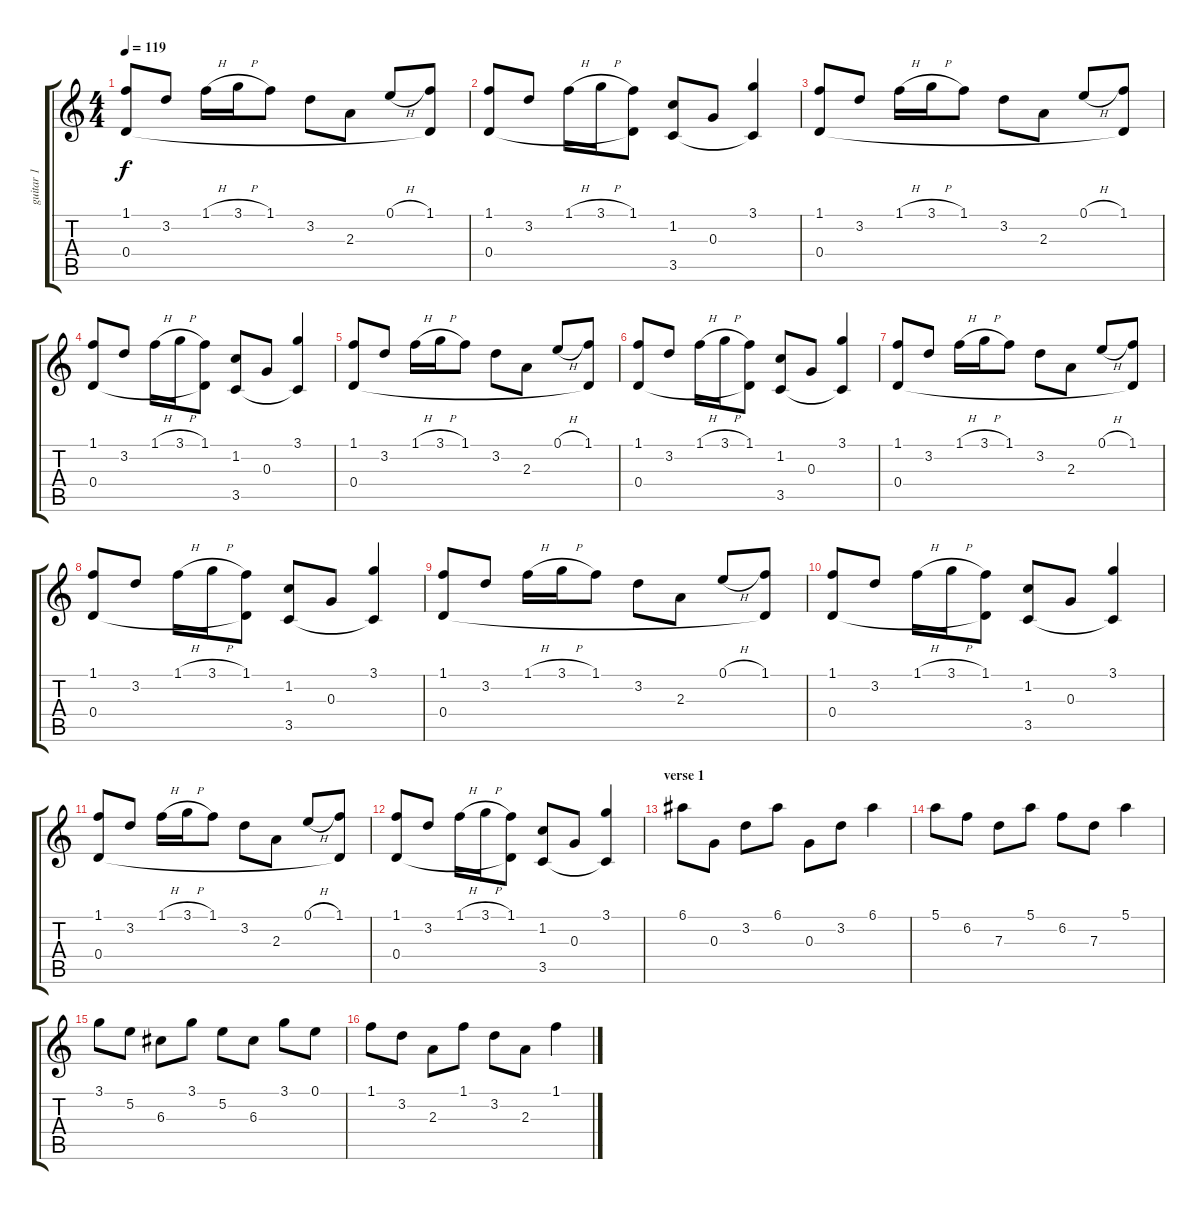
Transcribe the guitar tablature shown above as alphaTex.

\track ("guitar 1" "guitar 1") {instrument acousticguitarnylon}
\staff {score tabs}
\tuning (E4 B3 G3 D3 A2 E2) {hide}
\ts (4 4)
\tempo 119
\clef g2
\ks c
(1.1 0.4).8{dy f instrument acousticguitarnylon} 3.2.8 1.1{h}.16 3.1{h}.16 1.1.8 3.2.8 2.3.8 0.1{h}.8 (1.1 0.4{t}).8 |
(1.1 0.4).8 3.2.8 1.1{h}.16 3.1{h}.16 (1.1 0.4{t}).8 (1.2 3.5).8 0.3.8 (3.1 3.5{t}).4 |
(1.1 0.4).8 3.2.8 1.1{h}.16 3.1{h}.16 1.1.8 3.2.8 2.3.8 0.1{h}.8 (1.1 0.4{t}).8 |
(1.1 0.4).8 3.2.8 1.1{h}.16 3.1{h}.16 (1.1 0.4{t}).8 (1.2 3.5).8 0.3.8 (3.1 3.5{t}).4 |
(1.1 0.4).8 3.2.8 1.1{h}.16 3.1{h}.16 1.1.8 3.2.8 2.3.8 0.1{h}.8 (1.1 0.4{t}).8 |
(1.1 0.4).8 3.2.8 1.1{h}.16 3.1{h}.16 (1.1 0.4{t}).8 (1.2 3.5).8 0.3.8 (3.1 3.5{t}).4 |
(1.1 0.4).8 3.2.8 1.1{h}.16 3.1{h}.16 1.1.8 3.2.8 2.3.8 0.1{h}.8 (1.1 0.4{t}).8 |
(1.1 0.4).8 3.2.8 1.1{h}.16 3.1{h}.16 (1.1 0.4{t}).8 (1.2 3.5).8 0.3.8 (3.1 3.5{t}).4 |
(1.1 0.4).8 3.2.8 1.1{h}.16 3.1{h}.16 1.1.8 3.2.8 2.3.8 0.1{h}.8 (1.1 0.4{t}).8 |
(1.1 0.4).8 3.2.8 1.1{h}.16 3.1{h}.16 (1.1 0.4{t}).8 (1.2 3.5).8 0.3.8 (3.1 3.5{t}).4 |
(1.1 0.4).8 3.2.8 1.1{h}.16 3.1{h}.16 1.1.8 3.2.8 2.3.8 0.1{h}.8 (1.1 0.4{t}).8 |
(1.1 0.4).8 3.2.8 1.1{h}.16 3.1{h}.16 (1.1 0.4{t}).8 (1.2 3.5).8 0.3.8 (3.1 3.5{t}).4 |
\section ("" "verse 1")
6.1.8 0.3.8 3.2.8 6.1.8 0.3.8 3.2.8 6.1.4 |
5.1.8 6.2.8 7.3.8 5.1.8 6.2.8 7.3.8 5.1.4 |
3.1.8 5.2.8 6.3.8 3.1.8 5.2.8 6.3.8 3.1.8 0.1.8 |
1.1.8 3.2.8 2.3.8 1.1.8 3.2.8 2.3.8 1.1.4
